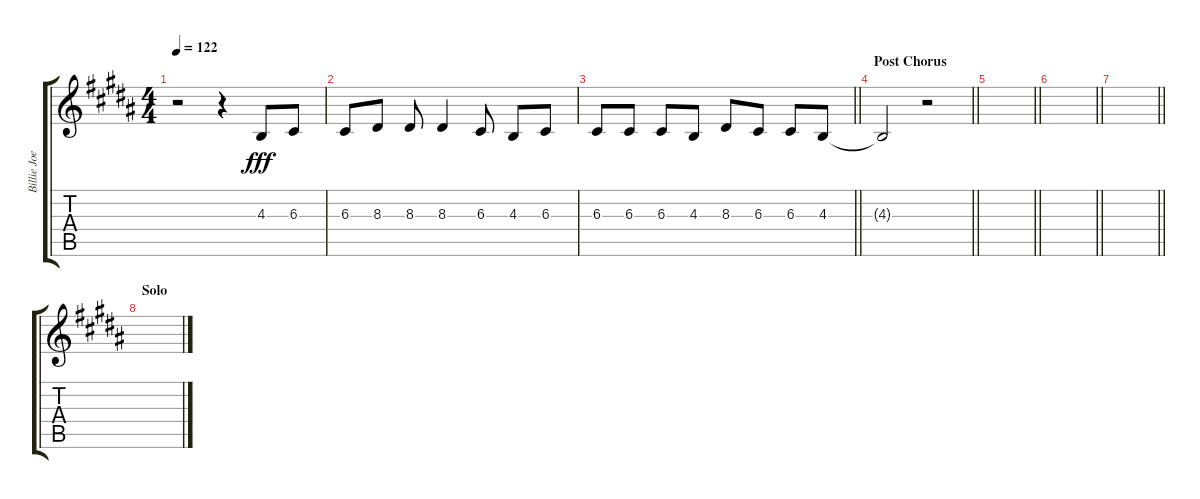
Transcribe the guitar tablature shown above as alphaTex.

\track ("Billie Joe Vocals" "Billie Joe") {instrument lead2sawtooth}
\staff {score tabs}
\tuning (E4 B3 G3 D3 A2 E2) {hide}
\ts (4 4)
\tempo 122
\clef g2
\ks b
r.2{dy fff} r.4 4.3.8 6.3.8 |
6.3.8 8.3.8 8.3.8 8.3.4 6.3.8 4.3.8 6.3.8 |
\barLineRight lightlight
6.3.8 6.3.8 6.3.8 4.3.8 8.3.8 6.3.8 6.3.8 4.3.8 |
\section ("" "Post Chorus")
\barLineRight lightlight
4.3{t}.2 r.2 |
\barLineRight lightlight
|
\barLineRight lightlight
|
\barLineRight lightlight
|
\section ("" "Solo")
